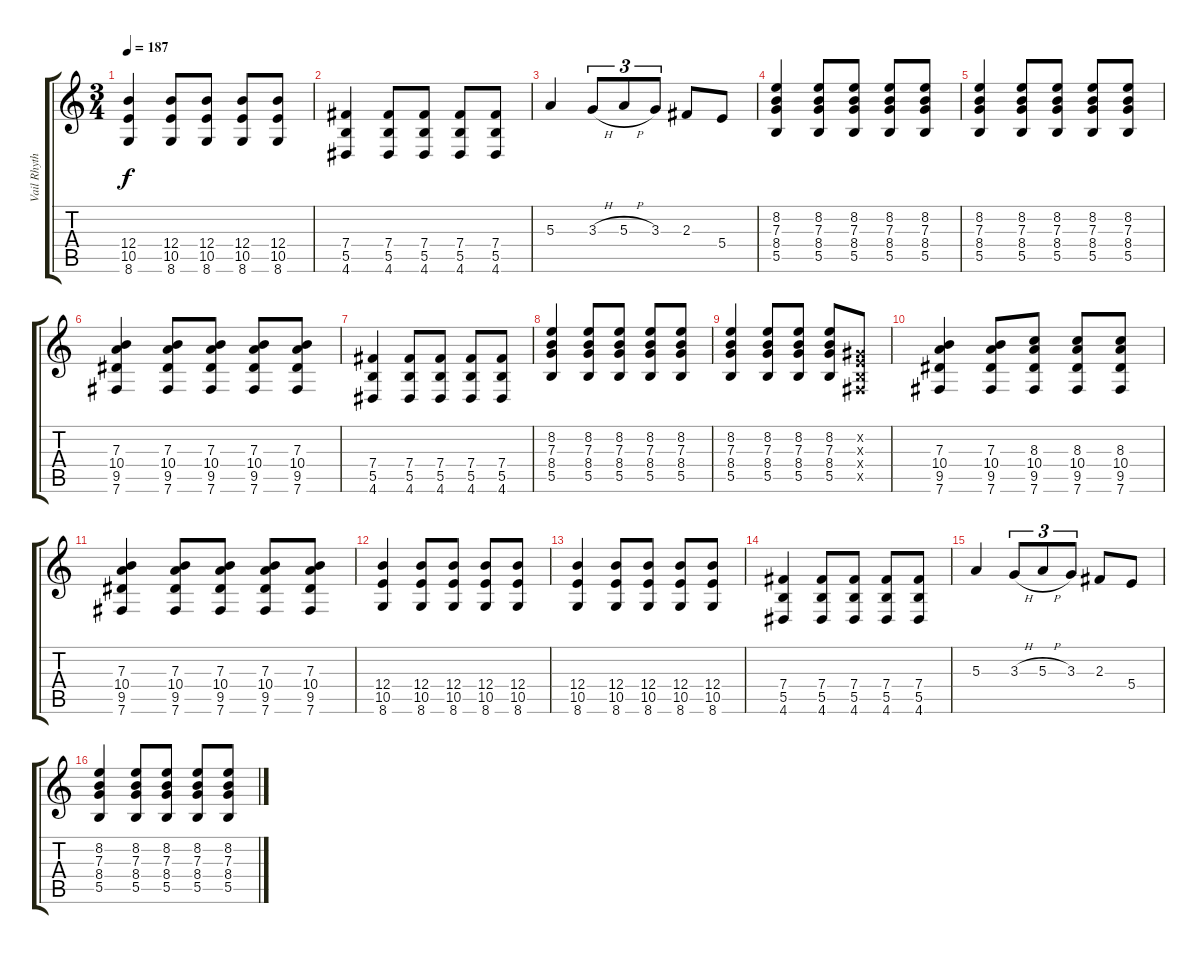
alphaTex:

\track ("Vail Rhythm" "Vail Rhyth") {instrument overdrivenguitar}
\staff {score tabs}
\tuning (Db4 Ab3 E3 B2 Gb2 B1) {hide}
\ts (3 4)
\tempo 187
\clef g2
\ks c
(12.4 10.5 8.6).4{dy f} (12.4 10.5 8.6).8 (12.4 10.5 8.6).8 (12.4 10.5 8.6).8 (12.4 10.5 8.6).8 |
(7.4 5.5 4.6).4 (7.4 5.5 4.6).8 (7.4 5.5 4.6).8 (7.4 5.5 4.6).8 (7.4 5.5 4.6).8 |
5.3.4 3.3{h}.8{tu (3 2)} 5.3{h}.8{tu (3 2)} 3.3.8{tu (3 2)} 2.3.8 5.4.8 |
(8.2 7.3 8.4 5.5).4 (8.2 7.3 8.4 5.5).8 (8.2 7.3 8.4 5.5).8 (8.2 7.3 8.4 5.5).8 (8.2 7.3 8.4 5.5).8 |
(8.2 7.3 8.4 5.5).4 (8.2 7.3 8.4 5.5).8 (8.2 7.3 8.4 5.5).8 (8.2 7.3 8.4 5.5).8 (8.2 7.3 8.4 5.5).8 |
(7.3 10.4 9.5 7.6).4 (7.3 10.4 9.5 7.6).8 (7.3 10.4 9.5 7.6).8 (7.3 10.4 9.5 7.6).8 (7.3 10.4 9.5 7.6).8 |
(7.4 5.5 4.6).4 (7.4 5.5 4.6).8 (7.4 5.5 4.6).8 (7.4 5.5 4.6).8 (7.4 5.5 4.6).8 |
(8.2 7.3 8.4 5.5).4 (8.2 7.3 8.4 5.5).8 (8.2 7.3 8.4 5.5).8 (8.2 7.3 8.4 5.5).8 (8.2 7.3 8.4 5.5).8 |
(8.2 7.3 8.4 5.5).4 (8.2 7.3 8.4 5.5).8 (8.2 7.3 8.4 5.5).8 (8.2 7.3 8.4 5.5).8 (0.2{x} 0.3{x} 0.4{x} 0.5{x}).8 |
(7.3 10.4 9.5 7.6).4 (7.3 10.4 9.5 7.6).8 (8.3 10.4 9.5 7.6).8 (8.3 10.4 9.5 7.6).8 (8.3 10.4 9.5 7.6).8 |
(7.3 10.4 9.5 7.6).4 (7.3 10.4 9.5 7.6).8 (7.3 10.4 9.5 7.6).8 (7.3 10.4 9.5 7.6).8 (7.3 10.4 9.5 7.6).8 |
(12.4 10.5 8.6).4 (12.4 10.5 8.6).8 (12.4 10.5 8.6).8 (12.4 10.5 8.6).8 (12.4 10.5 8.6).8 |
(12.4 10.5 8.6).4 (12.4 10.5 8.6).8 (12.4 10.5 8.6).8 (12.4 10.5 8.6).8 (12.4 10.5 8.6).8 |
(7.4 5.5 4.6).4 (7.4 5.5 4.6).8 (7.4 5.5 4.6).8 (7.4 5.5 4.6).8 (7.4 5.5 4.6).8 |
5.3.4 3.3{h}.8{tu (3 2)} 5.3{h}.8{tu (3 2)} 3.3.8{tu (3 2)} 2.3.8 5.4.8 |
(8.2 7.3 8.4 5.5).4 (8.2 7.3 8.4 5.5).8 (8.2 7.3 8.4 5.5).8 (8.2 7.3 8.4 5.5).8 (8.2 7.3 8.4 5.5).8
